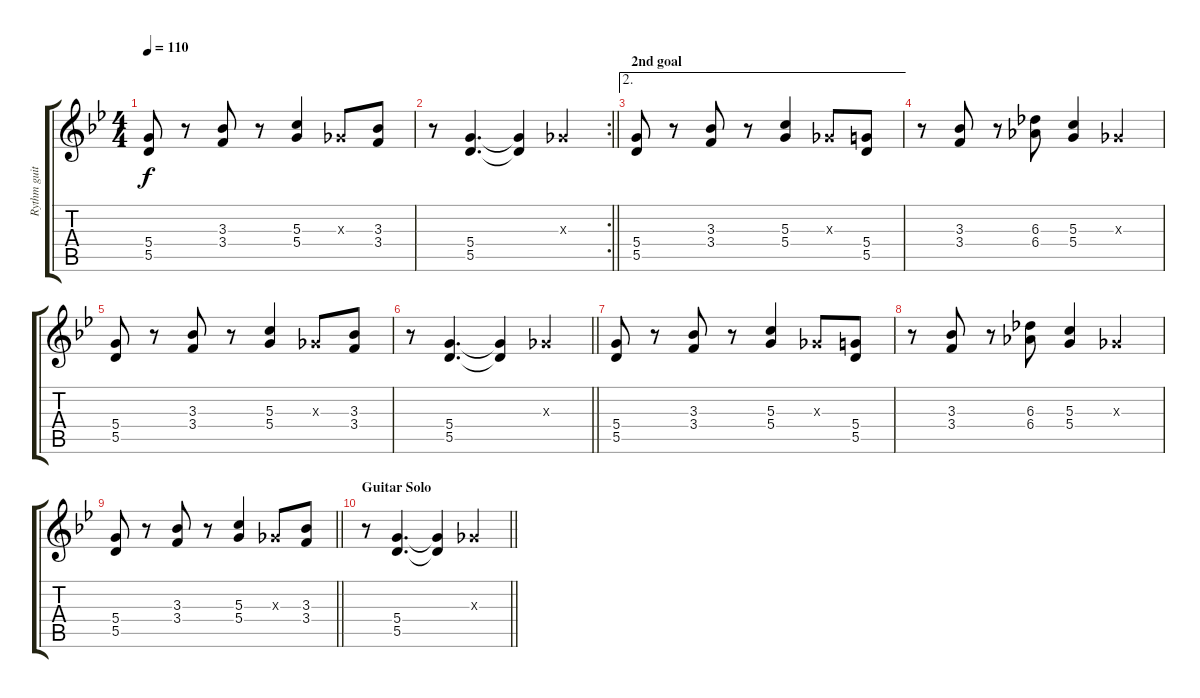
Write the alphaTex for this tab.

\track ("Rythm guitar" "Rythm guit") {instrument overdrivenguitar}
\staff {score tabs}
\tuning (E4 B3 G3 D3 A2 E2) {hide}
\ts (4 4)
\tempo 110
\clef g2
\ks bb
(5.4 5.5).8{dy f} r.8 (3.3 3.4).8 r.8 (5.3 5.4).4 -1.3{x}.8 (3.3 3.4).8 |
\rc 2
\barLineRight lightlight
r.8 (5.4 5.5).4{d} (5.4{t} 5.5{t}).4 -1.3{x}.4 |
\ae 2
\section ("" "2nd goal")
(5.4 5.5).8 r.8 (3.3 3.4).8 r.8 (5.3 5.4).4 -1.3{x}.8 (5.4 5.5).8 |
r.8 (3.3 3.4).8 r.8 (6.3 6.4).8 (5.3 5.4).4 -1.3{x}.4 |
(5.4 5.5).8 r.8 (3.3 3.4).8 r.8 (5.3 5.4).4 -1.3{x}.8 (3.3 3.4).8 |
\barLineRight lightlight
r.8 (5.4 5.5).4{d} (5.4{t} 5.5{t}).4 -1.3{x}.4 |
(5.4 5.5).8 r.8 (3.3 3.4).8 r.8 (5.3 5.4).4 -1.3{x}.8 (5.4 5.5).8 |
r.8 (3.3 3.4).8 r.8 (6.3 6.4).8 (5.3 5.4).4 -1.3{x}.4 |
\barLineRight lightlight
(5.4 5.5).8 r.8 (3.3 3.4).8 r.8 (5.3 5.4).4 -1.3{x}.8 (3.3 3.4).8 |
\section ("" "Guitar Solo")
\barLineRight lightlight
r.8 (5.4 5.5).4{d} (5.4{t} 5.5{t}).4 -1.3{x}.4
